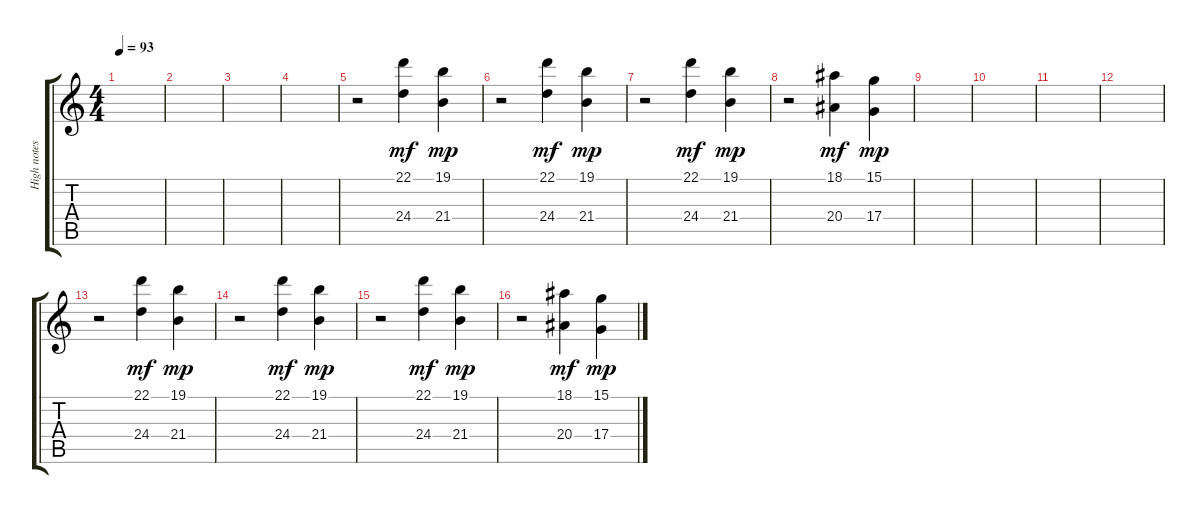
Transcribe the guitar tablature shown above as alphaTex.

\track ("High notes" "High notes") {instrument acousticgrandpiano}
\staff {score tabs}
\tuning (E4 B3 G3 D3 A2 E2) {hide}
\ts (4 4)
\tempo 93
\clef g2
\ks c
|
|
|
|
r.2 (22.1 24.4).4{dy mf} (19.1 21.4).4{dy mp} |
r.2 (22.1 24.4).4{dy mf} (19.1 21.4).4{dy mp} |
r.2 (22.1 24.4).4{dy mf} (19.1 21.4).4{dy mp} |
r.2 (18.1 20.4).4{dy mf} (15.1 17.4).4{dy mp} |
|
|
|
|
r.2 (22.1 24.4).4{dy mf} (19.1 21.4).4{dy mp} |
r.2 (22.1 24.4).4{dy mf} (19.1 21.4).4{dy mp} |
r.2 (22.1 24.4).4{dy mf} (19.1 21.4).4{dy mp} |
r.2 (18.1 20.4).4{dy mf} (15.1 17.4).4{dy mp}
